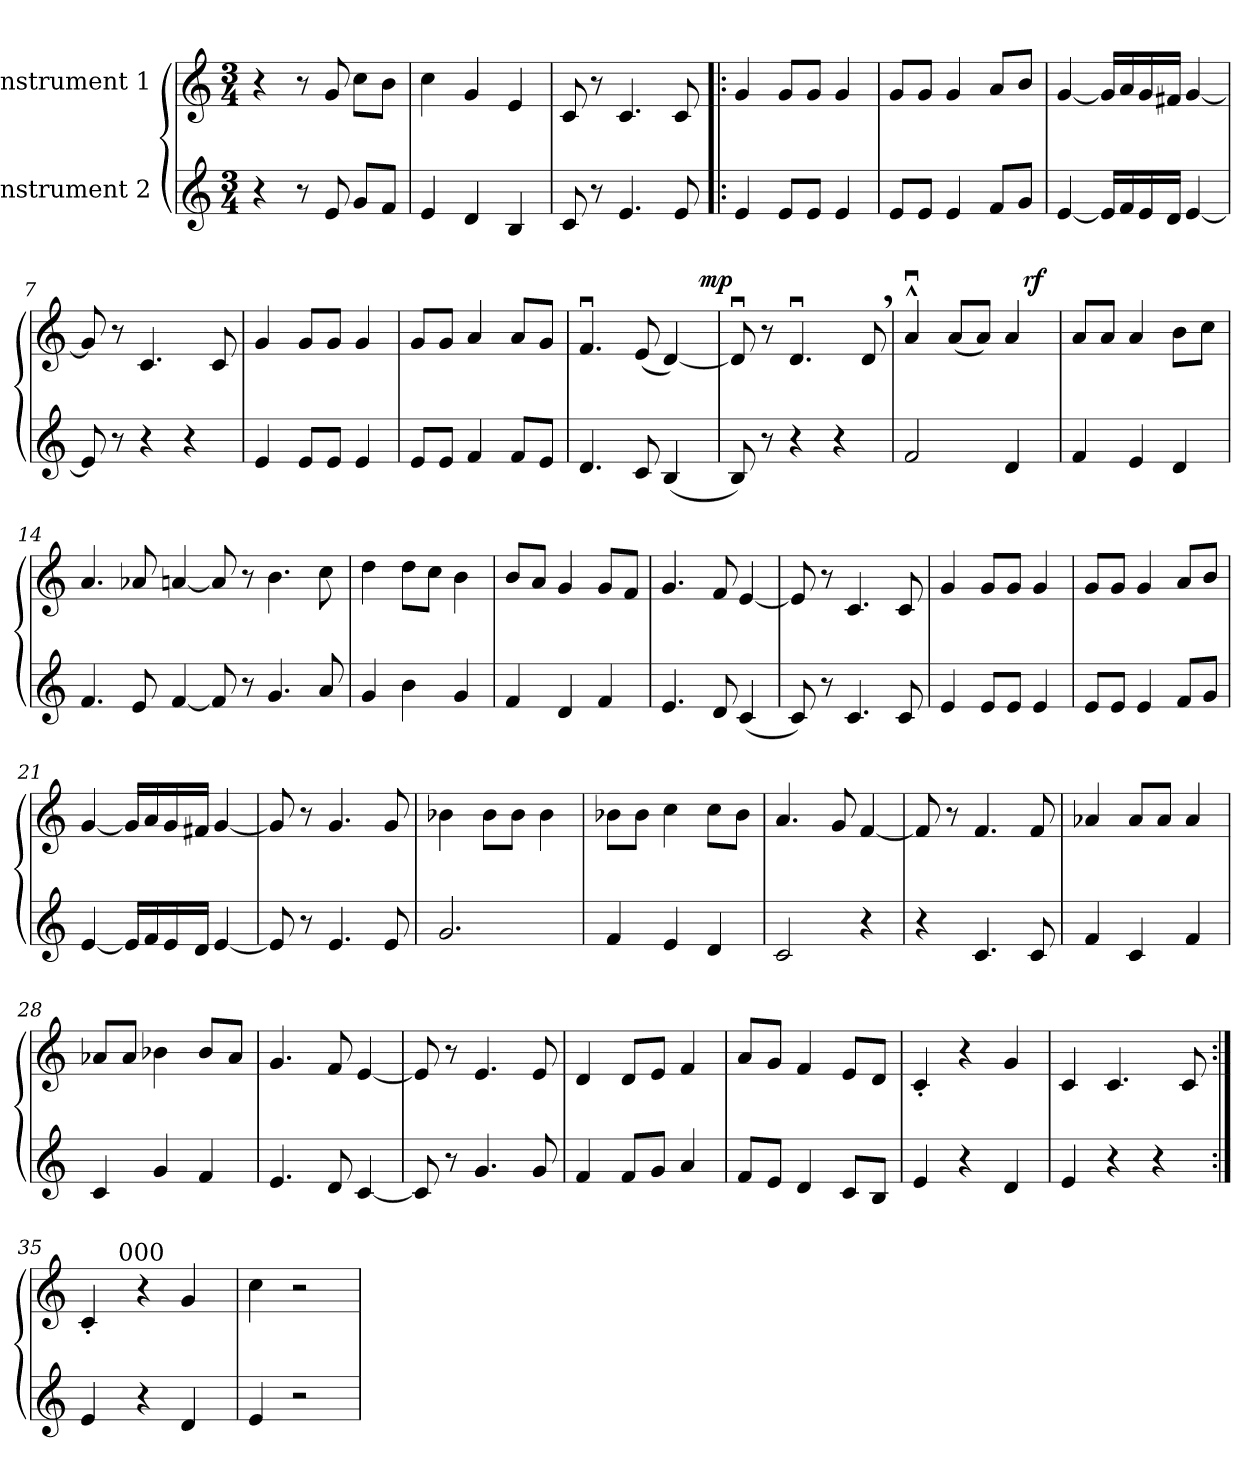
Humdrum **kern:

**kern	**kern	**dynam
*part2	*part1	*part1
*staff2	*staff1	*staff1
*I"Instrument 2	*I"Instrument 1	*
*clefG2	*clefG2	*
*k[]	*k[]	*
*M3/4	*M3/4	*
*MM160	*MM160	*
=1	=1	=1
4r	4r	.
8r	8r	.
8e/	8g/	.
8g/L	8cc\L	.
8f/J	8b\J	.
=2	=2	=2
4e/	4cc\	.
4d/	4g/	.
4B/	4e/	.
=3	=3	=3
8c/	8c/	.
8r	8r	.
4.e/	4.c/	.
8e/	8c/	.
=4!|:	=4!|:	=4!|:
4e/	4g/	.
8e/L	8g/L	.
8e/J	8g/J	.
4e/	4g/	.
=5	=5	=5
8e/L	8g/L	.
8e/J	8g/J	.
4e/	4g/	.
8f/L	8a/L	.
8g/J	8b/J	.
=6	=6	=6
[4e/	[4g/	.
16e/LL]	16g/LL]	.
16f/	16a/	.
16e/	16g/	.
16d/JJ	16f#X/JJ	.
[4e/	[4g/	.
=7	=7	=7
8e/]	8g/]	.
8r	8r	.
4r	4.c/	.
4r	.	.
.	8c/	.
=8	=8	=8
4e/	4g/	.
8e/L	8g/L	.
8e/J	8g/J	.
4e/	4g/	.
=9	=9	=9
8e/L	8g/L	.
8e/J	8g/J	.
4f/	4a/	.
8f/L	8a/L	.
8e/J	8g/J	.
=10	=10	=10
*	*^	*
4.d/	4.fu/	2ryy	.
8c/	(>8e/	.	.
(<4B/	[4d/)	8.ryy	.
!	!	!	!LO:DY:a
.	.	16ryy	mp
*	*v	*v	*
=11	=11	=11
8B/)	8du/]	.
8r	8r	.
4r	4.du/	.
4r	.	.
.	8d,/	.
=12	=12	=12
*	*^	*
2f/	4au^^/	2ryy	.
.	(>8a/L	.	.
.	8a/J)	.	.
4d/	4a/	16ryy	.
!	!	!	!LO:DY:a
.	.	8.ryy	rf
*	*v	*v	*
!!LO:LB:g=z
=13	=13	=13
4f/	8a/L	.
.	8a/J	.
4e/	4a/	.
4d/	8b\L	.
.	8cc\J	.
=14	=14	=14
4.f/	4.a/	.
8e/	8a-X/	.
[4f/	[4an/	.
8f/]	8a/]	.
8r	8r	.
4.g/	4.b\	.
8a/	8cc\	.
=15	=15	=15
4g/	4dd\	.
4b\	8dd\L	.
.	8cc\J	.
4g/	4b\	.
=16	=16	=16
4f/	8b/L	.
.	8a/J	.
4d/	4g/	.
4f/	8g/L	.
.	8f/J	.
=17	=17	=17
4.e/	4.g/	.
8d/	8f/	.
(<4c/	[4e/	.
=18	=18	=18
8c/)	8e/]	.
8r	8r	.
4.c/	4.c/	.
8c/	8c/	.
=19	=19	=19
4e/	4g/	.
8e/L	8g/L	.
8e/J	8g/J	.
4e/	4g/	.
=20	=20	=20
8e/L	8g/L	.
8e/J	8g/J	.
4e/	4g/	.
8f/L	8a/L	.
8g/J	8b/J	.
=21	=21	=21
[4e/	[4g/	.
16e/LL]	16g/LL]	.
16f/	16a/	.
16e/	16g/	.
16d/JJ	16f#X/JJ	.
[4e/	[4g/	.
=22	=22	=22
8e/]	8g/]	.
8r	8r	.
4.e/	4.g/	.
8e/	8g/	.
=23	=23	=23
2.g/	4b-X\	.
.	8b-\L	.
.	8b-\J	.
.	4b-\	.
!!LO:LB:g=z
=24	=24	=24
4f/	8b-X\L	.
.	8b-\J	.
4e/	4cc\	.
4d/	8cc\L	.
.	8b-\J	.
=25	=25	=25
2c/	4.a/	.
.	8g/	.
4r	[4f/	.
=26	=26	=26
4r	8f/]	.
.	8r	.
4.c/	4.f/	.
8c/	8f/	.
=27	=27	=27
4f/	4a-X/	.
4c/	8a-/L	.
.	8a-/J	.
4f/	4a-/	.
=28	=28	=28
4c/	8a-X/L	.
.	8a-/J	.
4g/	4b-X\	.
4f/	8b-/L	.
.	8a-/J	.
=29	=29	=29
4.e/	4.g/	.
8d/	8f/	.
[4c/	[4e/	.
=30	=30	=30
8c/]	8e/]	.
8r	8r	.
4.g/	4.e/	.
8g/	8e/	.
=31	=31	=31
4f/	4d/	.
8f/L	8d/L	.
8g/J	8e/J	.
4a/	4f/	.
=32	=32	=32
8f/L	8a/L	.
8e/J	8g/J	.
4d/	4f/	.
8c/L	8e/L	.
8B/J	8d/J	.
=33	=33	=33
4e/	4c'/	.
4r	4r	.
4d/	4g/	.
=34	=34	=34
4e/	4c/	.
4r	4.c/	.
4r	.	.
.	8c/	.
=35:|!	=35:|!	=35:|!
*	*^	*
4e/	4c'/	8.ryy	.
!	!	!LO:TX:a:t=000	!
.	.	2ryy	.
4r	4r	.	.
4d/	4g/	.	.
.	.	16ryy	.
*	*v	*v	*
!!LO:LB:g=z
=36	=36	=36
4e/	4cc\	.
2r	2r	.
=	=	=
*-	*-	*-
